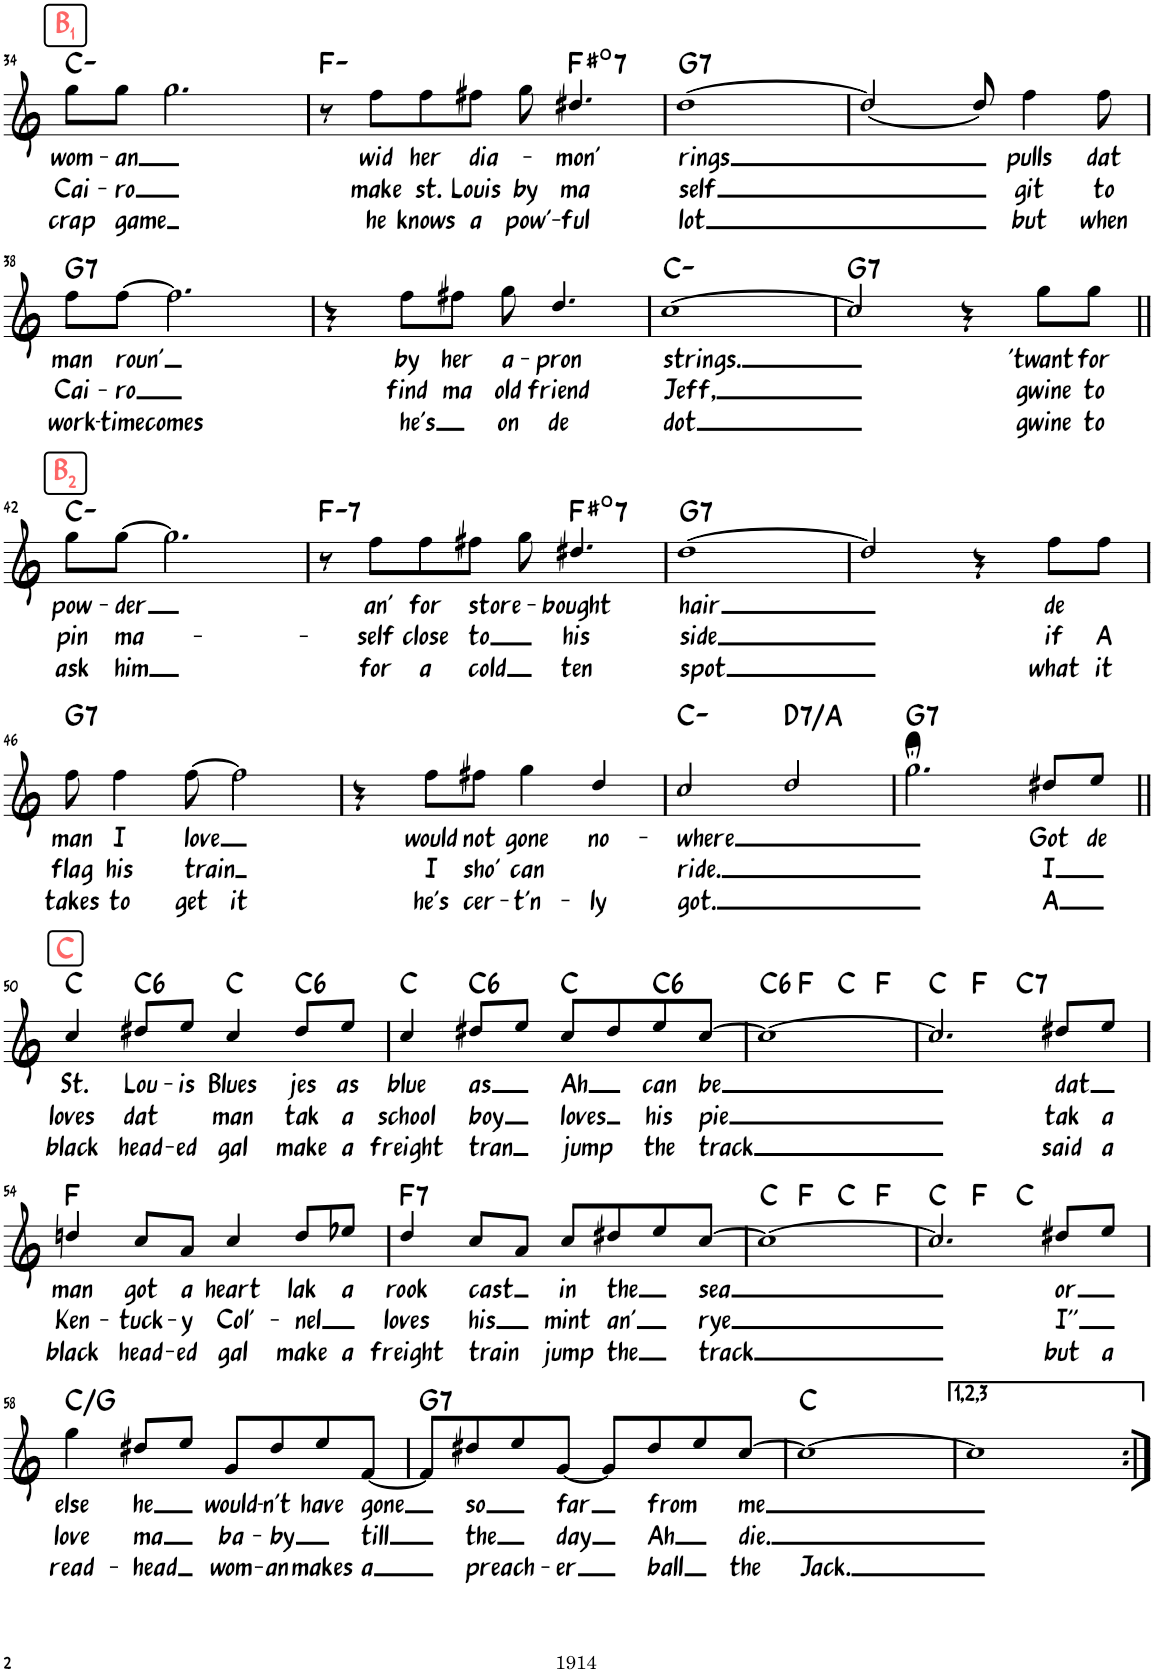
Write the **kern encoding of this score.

**kern	**text	**text	**text	**harte
*part1	*part1	*part1	*part1	*part1
*staff1	*staff1	*staff1	*staff1	*
*I"Piano	*	*	*	*
*I'Pno.	*	*	*	*
!!LO:PB:g=z
*clefG2	*	*	*	*
*k[]	*	*	*	*
*M4/4	*	*	*	*
!!LO:REH:place=s1:a:t=1
!!LO:REH:place=s1:a:B:rj:color=#FD6666:fs=14:t=B
=34	=34	=34	=34	=34
!	!LO:LY:b	!LO:LY:b	!LO:LY:b	!
8gg\L	wom-	Cai-	crap	C:min
!	!LO:LY:b	!LO:LY:b	!LO:LY:b	!
8gg\J	-an	-ro	game	.
2.gg\	.	.	.	.
=35	=35	=35	=35	=35
8r	.	.	.	F:min
!	!LO:LY:b	!LO:LY:b	!LO:LY:b	!
8ff\L	wid	make	he	.
!	!LO:LY:b	!LO:LY:b	!LO:LY:b	!
8ff\	her	st.	knows	.
!	!LO:LY:b	!LO:LY:b	!LO:LY:b	!
8ff#X\J	dia-	Louis	a	.
!	!	!LO:LY:b	!LO:LY:b	!
8gg\	.	by	pow'-	.
!	!LO:LY:b	!LO:LY:b	!LO:LY:b	!LO:H:kt=7
4.dd#X/	-mon'	ma	-ful	F#:dim7
=36	=36	=36	=36	=36
!	!LO:LY:b	!LO:LY:b	!LO:LY:b	!LO:H:kt=7
[1dd	rings	self	lot	G:7
=37	=37	=37	=37	=37
2dd/_	.	.	.	.
8dd/]	.	.	.	.
!	!LO:LY:b	!LO:LY:b	!LO:LY:b	!
4ff\	pulls	git	but	.
!	!LO:LY:b	!LO:LY:b	!LO:LY:b	!
8ff\	dat	to	when	.
!!LO:LB:g=z
=38	=38	=38	=38	=38
!	!LO:LY:b	!LO:LY:b	!LO:LY:b	!LO:H:kt=7
8ff\L	man	Cai-	work-	G:7
!	!LO:LY:b	!LO:LY:b	!LO:LY:b	!
[8ff\J	roun'	-ro	-time	.
!	!	!	!LO:LY:b	!
2.ff\]	.	.	comes	.
=39	=39	=39	=39	=39
4r	.	.	.	.
!	!LO:LY:b	!LO:LY:b	!LO:LY:b	!
8ff\L	by	find	he's	.
!	!LO:LY:b	!LO:LY:b	!	!
8ff#X\J	her	ma	.	.
!	!LO:LY:b	!LO:LY:b	!LO:LY:b	!
8gg\	a-	old	on	.
!	!LO:LY:b	!LO:LY:b	!LO:LY:b	!
4.dd/	-pron	friend	de	.
=40	=40	=40	=40	=40
!	!LO:LY:b	!LO:LY:b	!LO:LY:b	!
[1cc	strings.	Jeff,	dot	C:min
=41	=41	=41	=41	=41
!	!	!	!	!LO:H:kt=7
2cc/]	.	.	.	G:7
4r	.	.	.	.
!	!LO:LY:b	!LO:LY:b	!LO:LY:b	!
8gg\L	'twant	gwine	gwine	.
!	!LO:LY:b	!LO:LY:b	!LO:LY:b	!
8gg\J	for	to	to	.
!!LO:LB:g=z
!!LO:REH:place=s1:a:t=2
!!LO:REH:place=s1:a:B:rj:color=#FD6666:fs=14:t=B
=42||	=42||	=42||	=42||	=42||
!	!LO:LY:b	!LO:LY:b	!LO:LY:b	!
8gg\L	pow-	pin	ask	C:min
!	!LO:LY:b	!LO:LY:b	!LO:LY:b	!
[8gg\J	-der	ma-	him	.
2.gg\]	.	.	.	.
=43	=43	=43	=43	=43
!	!	!	!	!LO:H:kt=7
8r	.	.	.	F:min7
!	!LO:LY:b	!LO:LY:b	!LO:LY:b	!
8ff\L	an'	-self	for	.
!	!LO:LY:b	!LO:LY:b	!LO:LY:b	!
8ff\	for	close	a	.
!	!LO:LY:b	!LO:LY:b	!LO:LY:b	!
8ff#X\J	store-	to	cold	.
8gg\	.	.	.	.
!	!LO:LY:b	!LO:LY:b	!LO:LY:b	!LO:H:kt=7
4.dd#X/	-bought	his	ten	F#:dim7
=44	=44	=44	=44	=44
!	!LO:LY:b	!LO:LY:b	!LO:LY:b	!LO:H:kt=7
[1dd	hair	side	spot	G:7
=45	=45	=45	=45	=45
2dd/]	.	.	.	.
4r	.	.	.	.
!	!LO:LY:b	!LO:LY:b	!LO:LY:b	!
8ff\L	de	if	what	.
!	!	!LO:LY:b	!LO:LY:b	!
8ff\J	.	A	it	.
!!LO:LB:g=z
=46	=46	=46	=46	=46
!	!LO:LY:b	!LO:LY:b	!LO:LY:b	!LO:H:kt=7
8ff\	man	flag	takes	G:7
!	!LO:LY:b	!LO:LY:b	!LO:LY:b	!
4ff\	I	his	to	.
!	!LO:LY:b	!LO:LY:b	!LO:LY:b	!
[8ff\	love	train	get	.
!	!	!	!LO:LY:b	!
2ff\]	.	.	it	.
=47	=47	=47	=47	=47
4r	.	.	.	.
!	!LO:LY:b	!LO:LY:b	!LO:LY:b	!
8ff\L	would	I	he's	.
!	!LO:LY:b	!LO:LY:b	!LO:LY:b	!
8ff#X\J	not	sho'	cer-	.
!	!LO:LY:b	!LO:LY:b	!LO:LY:b	!
4gg\	gone	can	-t'n-	.
!	!LO:LY:b	!	!LO:LY:b	!
4dd/	no-	.	-ly	.
=48	=48	=48	=48	=48
!	!LO:LY:b	!LO:LY:b	!LO:LY:b	!
2cc/	-where	ride.	got.	C:min
!	!	!	!	!LO:H:kt=7
2dd/	.	.	.	D:7/5
=49	=49	=49	=49	=49
!	!	!	!	!LO:H:kt=7
2.gg;<\	.	.	.	G:7
!	!LO:LY:b	!LO:LY:b	!LO:LY:b	!
8dd#X/L	Got	I	A	.
!	!LO:LY:b	!	!	!
8ee/J	de	.	.	.
!!LO:LB:g=z
!!LO:REH:place=s1:a:B:rj:color=#FD6666:fs=14:t=C
=50||	=50||	=50||	=50||	=50||
!	!LO:LY:b	!LO:LY:b	!LO:LY:b	!
4cc/	St.	loves	black	C:maj
!	!LO:LY:b	!LO:LY:b	!LO:LY:b	!LO:H:kt=6
8dd#X/L	Lou-	dat	head-	C:maj6
!	!LO:LY:b	!	!LO:LY:b	!
8ee/J	-is	.	-ed	.
!	!LO:LY:b	!LO:LY:b	!LO:LY:b	!
4cc/	Blues	man	gal	C:maj
!	!LO:LY:b	!LO:LY:b	!LO:LY:b	!LO:H:kt=6
8dd#/L	jes	tak	make	C:maj6
!	!LO:LY:b	!LO:LY:b	!LO:LY:b	!
8ee/J	as	a	a	.
=51	=51	=51	=51	=51
!	!LO:LY:b	!LO:LY:b	!LO:LY:b	!
4cc/	blue	school	freight	C:maj
!	!LO:LY:b	!LO:LY:b	!LO:LY:b	!LO:H:kt=6
8dd#X/L	as	boy	tran	C:maj6
8ee/J	.	.	.	.
!	!LO:LY:b	!LO:LY:b	!LO:LY:b	!
8cc/L	Ah	loves	jump	C:maj
8dd#/	.	.	.	.
!	!LO:LY:b	!LO:LY:b	!LO:LY:b	!LO:H:kt=6
8ee/	can	his	the	C:maj6
!	!LO:LY:b	!LO:LY:b	!LO:LY:b	!
[8cc/J	be	pie	track	.
=52	=52	=52	=52	=52
!	!	!	!	!LO:H:kt=6
*^	*	*	*	*
*	*^	*	*	*	*
*	*	*^	*	*	*	*
1cc_	4ryy	2ryy	2.ryy	.	.	.	C:maj6
.	2.ryy	.	.	.	.	.	F:maj
.	.	2ryy	.	.	.	.	C:maj
.	.	.	4ryy	.	.	.	F:maj
*	*	*v	*v	*	*	*	*
=53	=53	=53	=53	=53	=53	=53
2.cc/]	4ryy	2ryy	.	.	.	C:maj
.	2.ryy	.	.	.	.	F:maj
!	!	!	!	!	!	!LO:H:kt=7
.	.	2ryy	.	.	.	C:7
!	!	!	!LO:LY:b	!LO:LY:b	!LO:LY:b	!
8dd#X/L	.	.	dat	tak	said	.
!	!	!	!	!LO:LY:b	!LO:LY:b	!
8ee/J	.	.	.	a	a	.
!!LO:LB:g=z	!!	!!
=54	=54	=54	=54	=54	=54	=54
!	!	!	!LO:LY:b	!LO:LY:b	!LO:LY:b	!
*v	*v	*v	*	*	*	*
4ddn/	man	Ken-	black	F:maj
!	!LO:LY:b	!LO:LY:b	!LO:LY:b	!
8cc/L	got	-tuck-	head-	.
!	!LO:LY:b	!LO:LY:b	!LO:LY:b	!
8a/J	a	-y	-ed	.
!	!LO:LY:b	!LO:LY:b	!LO:LY:b	!
4cc/	heart	Col'-	gal	.
!	!LO:LY:b	!LO:LY:b	!LO:LY:b	!
8dd/L	lak	-nel	make	.
!	!LO:LY:b	!	!LO:LY:b	!
8ee-X/J	a	.	a	.
=55	=55	=55	=55	=55
!	!LO:LY:b	!LO:LY:b	!LO:LY:b	!LO:H:kt=7
4dd/	rook	loves	freight	F:7
!	!LO:LY:b	!LO:LY:b	!LO:LY:b	!
8cc/L	cast	his	train	.
8a/J	.	.	.	.
!	!LO:LY:b	!LO:LY:b	!LO:LY:b	!
8cc/L	in	mint	jump	.
!	!LO:LY:b	!LO:LY:b	!LO:LY:b	!
8dd#X/	the	an'	the	.
8ee/	.	.	.	.
!	!LO:LY:b	!LO:LY:b	!LO:LY:b	!
[8cc/J	sea	rye	track	.
=56	=56	=56	=56	=56
*^	*	*	*	*
*	*^	*	*	*	*
*	*	*^	*	*	*	*
1cc_	4ryy	2ryy	2.ryy	.	.	.	C:maj
.	2.ryy	.	.	.	.	.	F:maj
.	.	2ryy	.	.	.	.	C:maj
.	.	.	4ryy	.	.	.	F:maj
*	*	*v	*v	*	*	*	*
=57	=57	=57	=57	=57	=57	=57
2.cc/]	4ryy	2ryy	.	.	.	C:maj
.	2.ryy	.	.	.	.	F:maj
.	.	2ryy	.	.	.	C:maj
!	!	!	!LO:LY:b	!LO:LY:b	!LO:LY:b	!
8dd#X/L	.	.	or	I''	but	.
!	!	!	!	!	!LO:LY:b	!
8ee/J	.	.	.	.	a	.
!!LO:LB:g=z	!!	!!
=58	=58	=58	=58	=58	=58	=58
!	!	!	!LO:LY:b	!LO:LY:b	!LO:LY:b	!
*v	*v	*v	*	*	*	*
4gg\	else	love	read-	C:maj/5
!	!LO:LY:b	!LO:LY:b	!LO:LY:b	!
8dd#X/L	he	ma	-head	.
8ee/J	.	.	.	.
!	!LO:LY:b	!LO:LY:b	!LO:LY:b	!
8g/L	would-	ba-	wom-	.
!	!LO:LY:b	!LO:LY:b	!LO:LY:b	!
8dd#/	-n't	-by	-an	.
!	!LO:LY:b	!	!LO:LY:b	!
8ee/	have	.	makes	.
!	!LO:LY:b	!LO:LY:b	!LO:LY:b	!
[8f/J	gone	till	a	.
=59	=59	=59	=59	=59
!	!	!	!	!LO:H:kt=7
8f/L]	.	.	.	G:7
!	!LO:LY:b	!LO:LY:b	!LO:LY:b	!
8dd#X/	so	the	preach-	.
8ee/	.	.	.	.
!	!LO:LY:b	!LO:LY:b	!LO:LY:b	!
[8g/J	far	day	-er	.
8g/L]	.	.	.	.
!	!LO:LY:b	!LO:LY:b	!LO:LY:b	!
8dd#/	from	Ah	ball	.
8ee/	.	.	.	.
!	!LO:LY:b	!LO:LY:b	!LO:LY:b	!
[8cc/J	me	die.	the	.
=60	=60	=60	=60	=60
!	!	!	!LO:LY:b	!
1cc_	.	.	Jack.	C:maj
=61	=61	=61	=61	=61
1cc]	.	.	.	.
=:|!	=:|!	=:|!	=:|!	=:|!
*-	*-	*-	*-	*-
